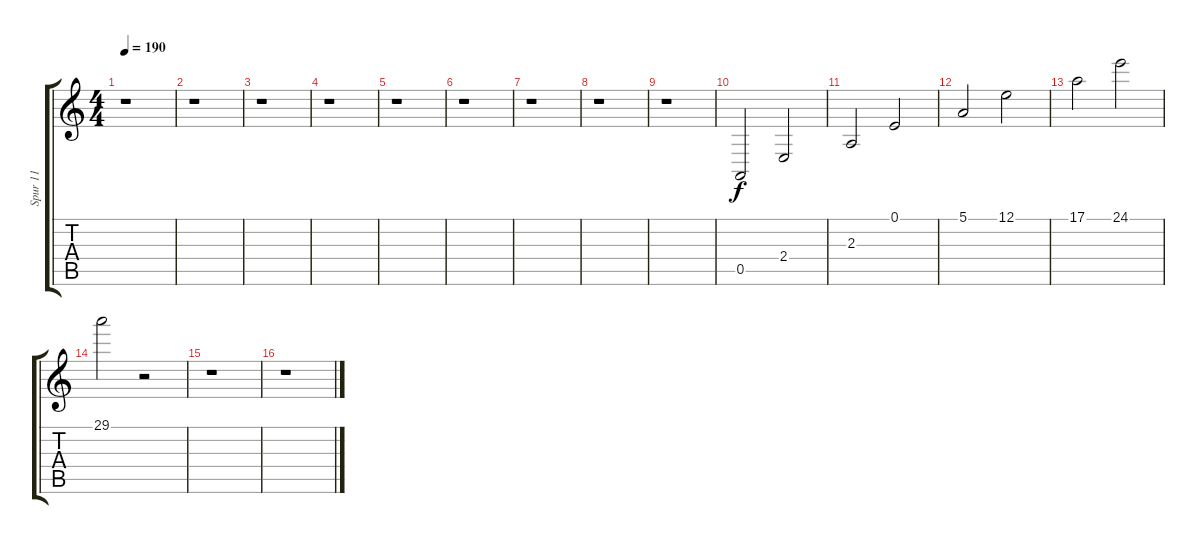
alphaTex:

\track ("Spur 11" "Spur 11") {instrument birdtweet}
\staff {score tabs}
\tuning (E4 B3 G3 D3 A2 E2) {hide}
\ts (4 4)
\tempo 190
\clef g2
\ks c
r.1{dy f instrument birdtweet} |
r.1 |
r.1 |
r.1 |
r.1 |
r.1 |
r.1 |
r.1 |
r.1 |
0.5.2 2.4.2{volume 1 balance 14} |
2.3.2{volume 1 balance 12} 0.1.2{volume 2 balance 11} |
5.1.2{volume 3 balance 9} 12.1.2{volume 4 balance 7} |
17.1.2{volume 4 balance 6} 24.1.2{volume 4 balance 4} |
29.1.2{volume 2 balance 2} r.2 |
r.1 |
r.1
